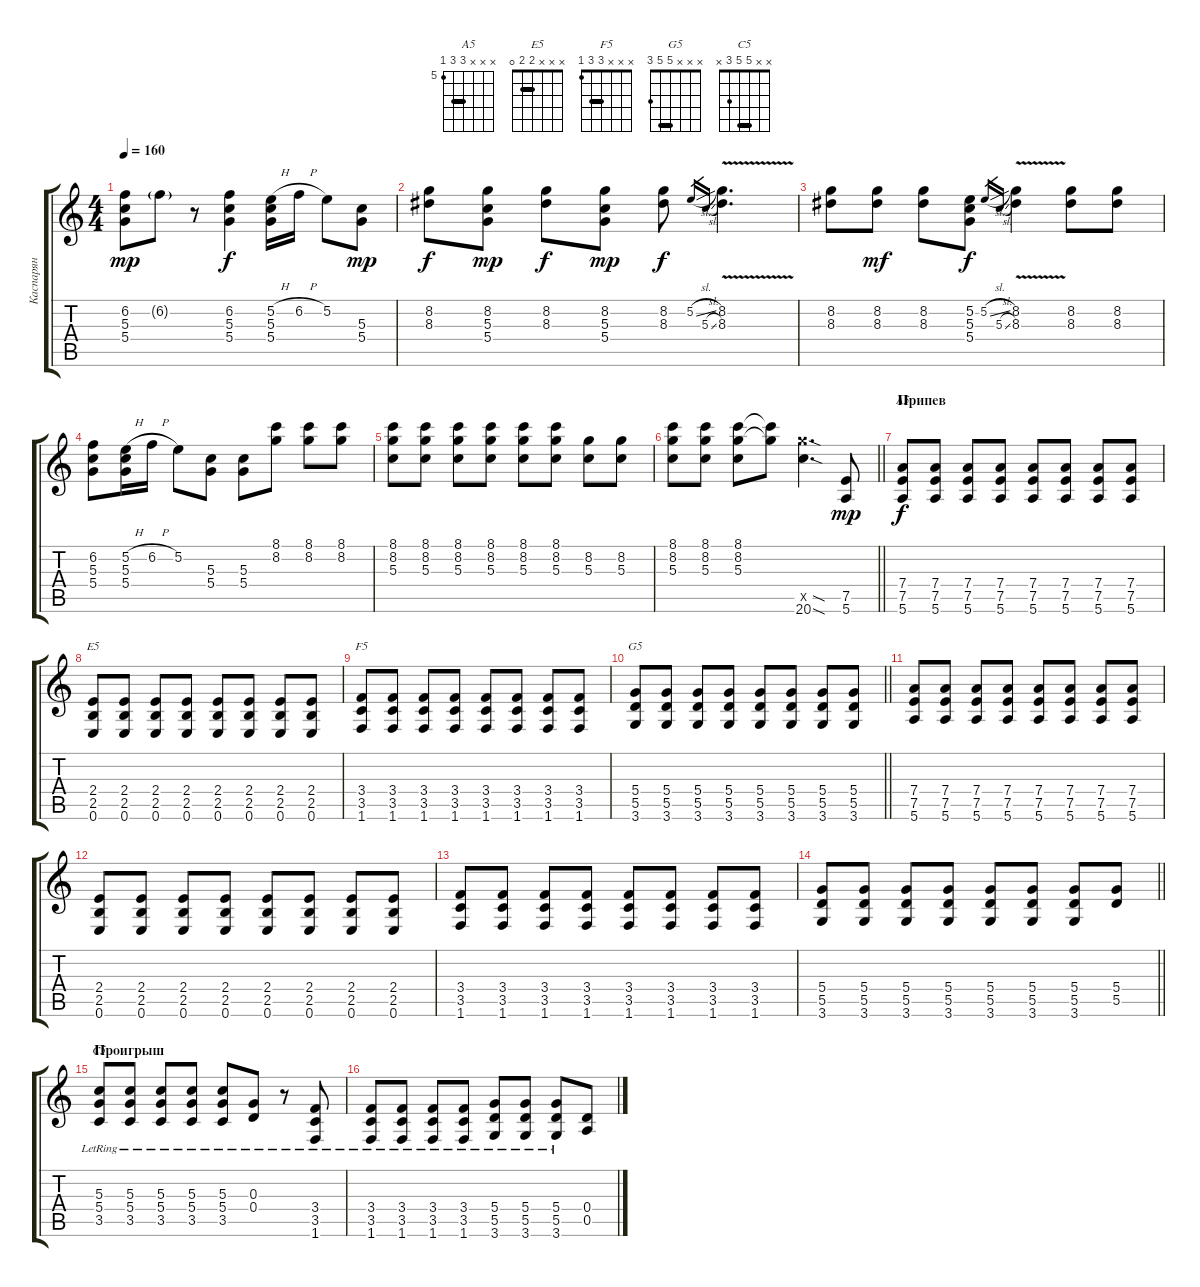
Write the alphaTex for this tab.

\track ("Каспарян" "Каспарян") {instrument distortionguitar}
\staff {score tabs}
\tuning (E4 B3 G3 D3 A2 E2) {hide}
\chord ("A5" x x x 7 7 5) {firstfret 5 barre 7}
\chord ("E5" x x x 2 2 0) {barre 2}
\chord ("F5" x x x 3 3 1) {barre 3}
\chord ("G5" x x x 5 5 3) {barre 5}
\chord ("C5" x x 5 5 3 x) {barre 5}
\ts (4 4)
\tempo 160
\clef g2
\ks c
(6.2 5.3 5.4).8{dy mp} 6.2{g}.8 r.8 (6.2 5.3 5.4).4{dy f} (5.2{h} 5.3 5.4).16 6.2{h}.16 5.2.8 (5.3 5.4).8{dy mp} |
(8.2 8.3).8{dy f} (8.2 5.3 5.4).8{dy mp} (8.2 8.3).8{dy f} (8.2 5.3 5.4).8{dy mp} (8.2 8.3).8{dy f} 5.2{sl}.16{gr} 5.3{sl}.16{gr} (8.2{v} 8.3{v}).4{d} |
(8.2 8.3).8 (8.2 8.3).8{dy mf} (8.2 8.3).8 (5.2 5.3 5.4).8{dy f} 5.2{sl}.16{gr} 5.3{sl}.16{gr} (8.2{v} 8.3{v}).4 (8.2 8.3).8 (8.2 8.3).8 |
(6.2 5.3 5.4).8 (5.2{h} 5.3 5.4).16 6.2{h}.16 5.2.8 (5.3 5.4).8 (5.3 5.4).8 (8.1 8.2).8 (8.1 8.2).8 (8.1 8.2).8 |
(8.1 8.2 5.3).8 (8.1 8.2 5.3).8 (8.1 8.2 5.3).8 (8.1 8.2 5.3).8 (8.1 8.2 5.3).8 (8.1 8.2 5.3).8 (8.2 5.3).8 (8.2 5.3).8 |
\barLineRight lightlight
(8.1 8.2 5.3).8 (8.1 8.2 5.3).8 (8.1 8.2 5.3).8 (8.1{t} 8.2{t}).8 (22.5{sod x} 20.6{sod}).4{d} (7.5 5.6).8{dy mp} |
\section ("" "Припев")
(7.4 7.5 5.6).8{ch "A5" dy f} (7.4 7.5 5.6).8 (7.4 7.5 5.6).8 (7.4 7.5 5.6).8 (7.4 7.5 5.6).8 (7.4 7.5 5.6).8 (7.4 7.5 5.6).8 (7.4 7.5 5.6).8 |
(2.4 2.5 0.6).8{ch "E5"} (2.4 2.5 0.6).8 (2.4 2.5 0.6).8 (2.4 2.5 0.6).8 (2.4 2.5 0.6).8 (2.4 2.5 0.6).8 (2.4 2.5 0.6).8 (2.4 2.5 0.6).8 |
(3.4 3.5 1.6).8{ch "F5"} (3.4 3.5 1.6).8 (3.4 3.5 1.6).8 (3.4 3.5 1.6).8 (3.4 3.5 1.6).8 (3.4 3.5 1.6).8 (3.4 3.5 1.6).8 (3.4 3.5 1.6).8 |
\barLineRight lightlight
(5.4 5.5 3.6).8{ch "G5"} (5.4 5.5 3.6).8 (5.4 5.5 3.6).8 (5.4 5.5 3.6).8 (5.4 5.5 3.6).8 (5.4 5.5 3.6).8 (5.4 5.5 3.6).8 (5.4 5.5 3.6).8 |
(7.4 7.5 5.6).8 (7.4 7.5 5.6).8 (7.4 7.5 5.6).8 (7.4 7.5 5.6).8 (7.4 7.5 5.6).8 (7.4 7.5 5.6).8 (7.4 7.5 5.6).8 (7.4 7.5 5.6).8 |
(2.4 2.5 0.6).8 (2.4 2.5 0.6).8 (2.4 2.5 0.6).8 (2.4 2.5 0.6).8 (2.4 2.5 0.6).8 (2.4 2.5 0.6).8 (2.4 2.5 0.6).8 (2.4 2.5 0.6).8 |
(3.4 3.5 1.6).8 (3.4 3.5 1.6).8 (3.4 3.5 1.6).8 (3.4 3.5 1.6).8 (3.4 3.5 1.6).8 (3.4 3.5 1.6).8 (3.4 3.5 1.6).8 (3.4 3.5 1.6).8 |
\barLineRight lightlight
(5.4 5.5 3.6).8 (5.4 5.5 3.6).8 (5.4 5.5 3.6).8 (5.4 5.5 3.6).8 (5.4 5.5 3.6).8 (5.4 5.5 3.6).8 (5.4 5.5 3.6).8 (5.4 5.5).8 |
\section ("" "Проигрыш")
(5.3{lr} 5.4{lr} 3.5{lr}).8{ch "C5"} (5.3{lr} 5.4{lr} 3.5{lr}).8 (5.3{lr} 5.4{lr} 3.5{lr}).8 (5.3{lr} 5.4{lr} 3.5{lr}).8 (5.3{lr} 5.4{lr} 3.5{lr}).8 (0.3{lr} 0.4{lr}).8 r.8 (3.4{lr} 3.5{lr} 1.6{lr}).8 |
(3.4{lr} 3.5{lr} 1.6{lr}).8 (3.4{lr} 3.5{lr} 1.6{lr}).8 (3.4{lr} 3.5{lr} 1.6{lr}).8 (3.4{lr} 3.5{lr} 1.6{lr}).8 (5.4{lr} 5.5{lr} 3.6{lr}).8 (5.4{lr} 5.5{lr} 3.6{lr}).8 (5.4{lr} 5.5{lr} 3.6{lr}).8 (0.4 0.5).8
